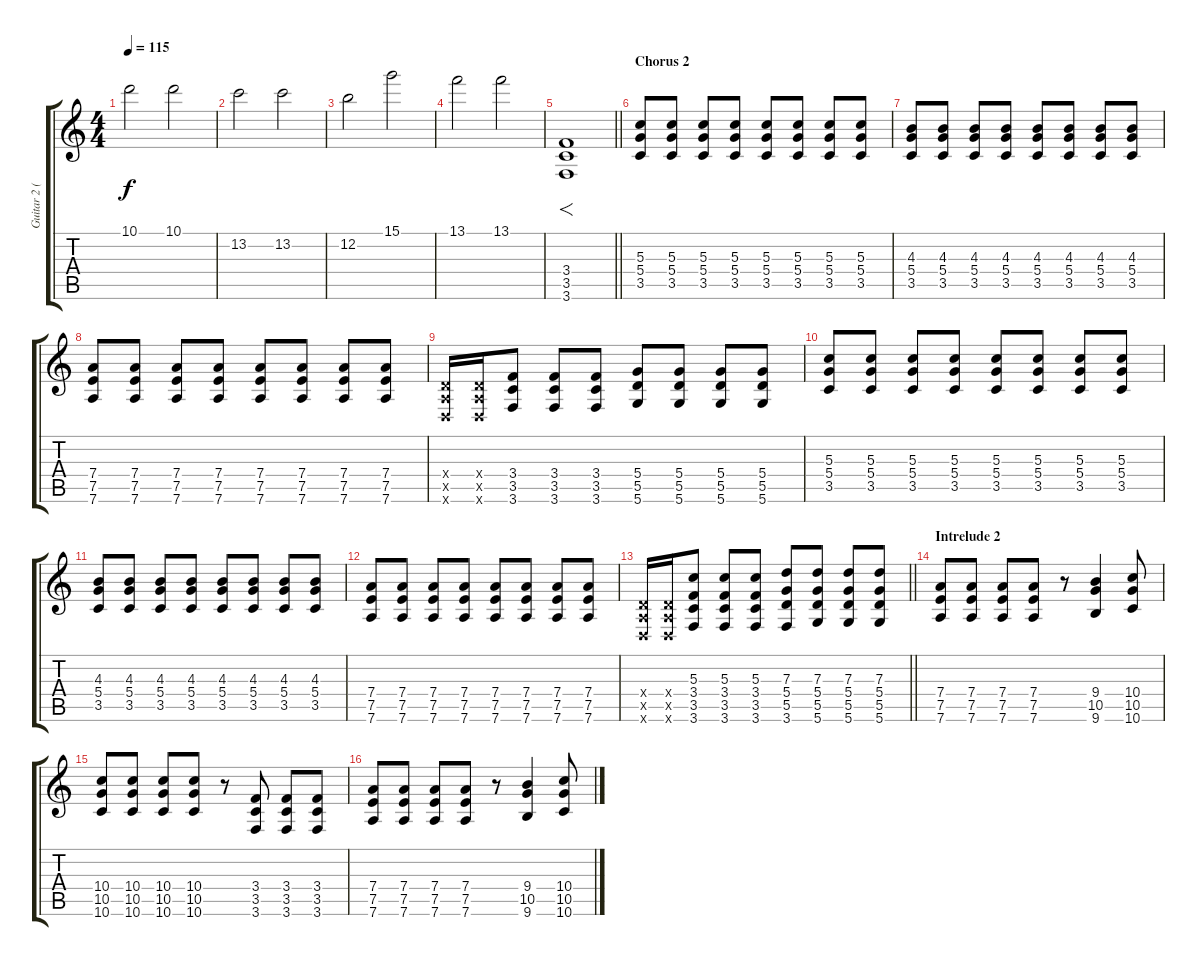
\track ("Guitar 2 (Rythm)" "Guitar 2 (") {instrument overdrivenguitar}
\staff {score tabs}
\tuning (E4 B3 G3 D3 A2 D2) {hide}
\ts (4 4)
\tempo 115
\clef g2
\ks c
10.1.2{dy f} 10.1.2 |
13.2.2 13.2.2 |
12.2.2 15.1.2 |
13.1.2 13.1.2 |
\barLineRight lightlight
(3.4 3.5 3.6).1{f instrument overdrivenguitar} |
\section ("" "Chorus 2")
(5.3 5.4 3.5).8 (5.3 5.4 3.5).8 (5.3 5.4 3.5).8 (5.3 5.4 3.5).8 (5.3 5.4 3.5).8 (5.3 5.4 3.5).8 (5.3 5.4 3.5).8 (5.3 5.4 3.5).8 |
(4.3 5.4 3.5).8 (4.3 5.4 3.5).8 (4.3 5.4 3.5).8 (4.3 5.4 3.5).8 (4.3 5.4 3.5).8 (4.3 5.4 3.5).8 (4.3 5.4 3.5).8 (4.3 5.4 3.5).8 |
(7.4 7.5 7.6).8 (7.4 7.5 7.6).8 (7.4 7.5 7.6).8 (7.4 7.5 7.6).8 (7.4 7.5 7.6).8 (7.4 7.5 7.6).8 (7.4 7.5 7.6).8 (7.4 7.5 7.6).8 |
(0.4{x} 0.5{x} 0.6{x}).16 (0.4{x} 0.5{x} 0.6{x}).16 (3.4 3.5 3.6).8 (3.4 3.5 3.6).8 (3.4 3.5 3.6).8 (5.4 5.5 5.6).8 (5.4 5.5 5.6).8 (5.4 5.5 5.6).8 (5.4 5.5 5.6).8 |
(5.3 5.4 3.5).8 (5.3 5.4 3.5).8 (5.3 5.4 3.5).8 (5.3 5.4 3.5).8 (5.3 5.4 3.5).8 (5.3 5.4 3.5).8 (5.3 5.4 3.5).8 (5.3 5.4 3.5).8 |
(4.3 5.4 3.5).8 (4.3 5.4 3.5).8 (4.3 5.4 3.5).8 (4.3 5.4 3.5).8 (4.3 5.4 3.5).8 (4.3 5.4 3.5).8 (4.3 5.4 3.5).8 (4.3 5.4 3.5).8 |
(7.4 7.5 7.6).8 (7.4 7.5 7.6).8 (7.4 7.5 7.6).8 (7.4 7.5 7.6).8 (7.4 7.5 7.6).8 (7.4 7.5 7.6).8 (7.4 7.5 7.6).8 (7.4 7.5 7.6).8 |
\barLineRight lightlight
(0.4{x} 0.5{x} 0.6{x}).16 (0.4{x} 0.5{x} 0.6{x}).16 (5.3 3.4 3.5 3.6).8 (5.3 3.4 3.5 3.6).8 (5.3 3.4 3.5 3.6).8 (7.3 5.4 5.5 3.6).8 (7.3 5.4 5.5 5.6).8 (7.3 5.4 5.5 5.6).8 (7.3 5.4 5.5 5.6).8 |
\section ("" "Intrelude 2")
(7.4 7.5 7.6).8 (7.4 7.5 7.6).8 (7.4 7.5 7.6).8 (7.4 7.5 7.6).8 r.8 (9.4 10.5 9.6).4 (10.4 10.5 10.6).8 |
(10.4 10.5 10.6).8 (10.4 10.5 10.6).8 (10.4 10.5 10.6).8 (10.4 10.5 10.6).8 r.8 (3.4 3.5 3.6).8 (3.4 3.5 3.6).8 (3.4 3.5 3.6).8 |
(7.4 7.5 7.6).8 (7.4 7.5 7.6).8 (7.4 7.5 7.6).8 (7.4 7.5 7.6).8 r.8 (9.4 10.5 9.6).4 (10.4 10.5 10.6).8
